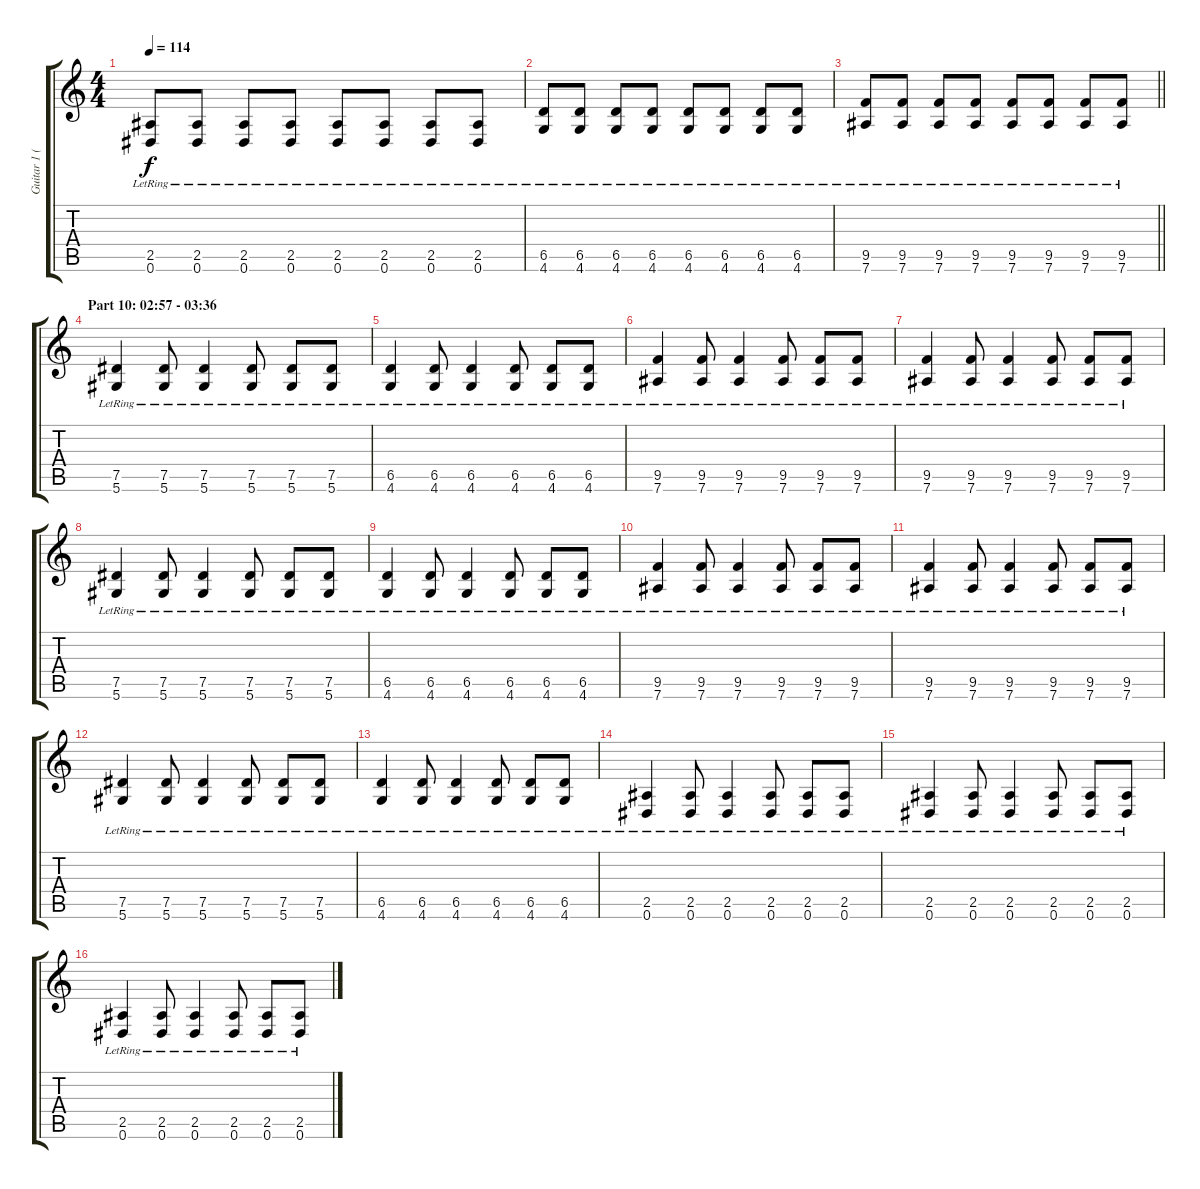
\track ("Guitar 1 (Mild Overdrive)" "Guitar 1 (") {instrument electricguitarclean}
\staff {score tabs}
\tuning (Eb4 Bb3 G3 Db3 Ab2 Eb2) {hide}
\ts (4 4)
\tempo 114
\clef g2
\ks c
(2.5{lr} 0.6{lr}).8{dy f} (2.5{lr} 0.6{lr}).8 (2.5{lr} 0.6{lr}).8 (2.5{lr} 0.6{lr}).8 (2.5{lr} 0.6{lr}).8 (2.5{lr} 0.6{lr}).8 (2.5{lr} 0.6{lr}).8 (2.5{lr} 0.6{lr}).8 |
(6.5{lr} 4.6{lr}).8 (6.5{lr} 4.6{lr}).8 (6.5{lr} 4.6{lr}).8 (6.5{lr} 4.6{lr}).8 (6.5{lr} 4.6{lr}).8 (6.5{lr} 4.6{lr}).8 (6.5{lr} 4.6{lr}).8 (6.5{lr} 4.6{lr}).8 |
\barLineRight lightlight
(9.5{lr} 7.6{lr}).8 (9.5{lr} 7.6{lr}).8 (9.5{lr} 7.6{lr}).8 (9.5{lr} 7.6{lr}).8 (9.5{lr} 7.6{lr}).8 (9.5{lr} 7.6{lr}).8 (9.5{lr} 7.6{lr}).8 (9.5{lr} 7.6{lr}).8 |
\section ("" "Part 10: 02:57 - 03:36")
(7.5{lr} 5.6{lr}).4 (7.5{lr} 5.6{lr}).8 (7.5{lr} 5.6{lr}).4 (7.5{lr} 5.6{lr}).8 (7.5{lr} 5.6{lr}).8 (7.5{lr} 5.6{lr}).8 |
(6.5{lr} 4.6{lr}).4 (6.5{lr} 4.6{lr}).8 (6.5{lr} 4.6{lr}).4 (6.5{lr} 4.6{lr}).8 (6.5{lr} 4.6{lr}).8 (6.5{lr} 4.6{lr}).8 |
(9.5{lr} 7.6{lr}).4 (9.5{lr} 7.6{lr}).8 (9.5{lr} 7.6{lr}).4 (9.5{lr} 7.6{lr}).8 (9.5{lr} 7.6{lr}).8 (9.5{lr} 7.6{lr}).8 |
(9.5{lr} 7.6{lr}).4 (9.5{lr} 7.6{lr}).8 (9.5{lr} 7.6{lr}).4 (9.5{lr} 7.6{lr}).8 (9.5{lr} 7.6{lr}).8 (9.5{lr} 7.6{lr}).8 |
(7.5{lr} 5.6{lr}).4 (7.5{lr} 5.6{lr}).8 (7.5{lr} 5.6{lr}).4 (7.5{lr} 5.6{lr}).8 (7.5{lr} 5.6{lr}).8 (7.5{lr} 5.6{lr}).8 |
(6.5{lr} 4.6{lr}).4 (6.5{lr} 4.6{lr}).8 (6.5{lr} 4.6{lr}).4 (6.5{lr} 4.6{lr}).8 (6.5{lr} 4.6{lr}).8 (6.5{lr} 4.6{lr}).8 |
(9.5{lr} 7.6{lr}).4 (9.5{lr} 7.6{lr}).8 (9.5{lr} 7.6{lr}).4 (9.5{lr} 7.6{lr}).8 (9.5{lr} 7.6{lr}).8 (9.5{lr} 7.6{lr}).8 |
(9.5{lr} 7.6{lr}).4 (9.5{lr} 7.6{lr}).8 (9.5{lr} 7.6{lr}).4 (9.5{lr} 7.6{lr}).8 (9.5{lr} 7.6{lr}).8 (9.5{lr} 7.6{lr}).8 |
(7.5{lr} 5.6{lr}).4 (7.5{lr} 5.6{lr}).8 (7.5{lr} 5.6{lr}).4 (7.5{lr} 5.6{lr}).8 (7.5{lr} 5.6{lr}).8 (7.5{lr} 5.6{lr}).8 |
(6.5{lr} 4.6{lr}).4 (6.5{lr} 4.6{lr}).8 (6.5{lr} 4.6{lr}).4 (6.5{lr} 4.6{lr}).8 (6.5{lr} 4.6{lr}).8 (6.5{lr} 4.6{lr}).8 |
(2.5{lr} 0.6{lr}).4 (2.5{lr} 0.6{lr}).8 (2.5{lr} 0.6{lr}).4 (2.5{lr} 0.6{lr}).8 (2.5{lr} 0.6{lr}).8 (2.5{lr} 0.6{lr}).8 |
(2.5{lr} 0.6{lr}).4 (2.5{lr} 0.6{lr}).8 (2.5{lr} 0.6{lr}).4 (2.5{lr} 0.6{lr}).8 (2.5{lr} 0.6{lr}).8 (2.5{lr} 0.6{lr}).8 |
(2.5{lr} 0.6{lr}).4 (2.5{lr} 0.6{lr}).8 (2.5{lr} 0.6{lr}).4 (2.5{lr} 0.6{lr}).8 (2.5{lr} 0.6{lr}).8 (2.5{lr} 0.6{lr}).8
